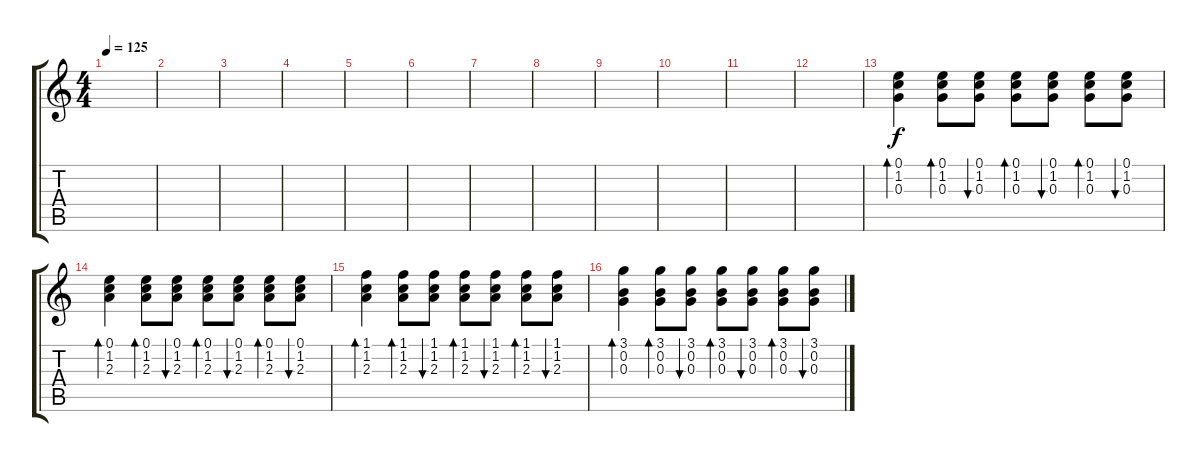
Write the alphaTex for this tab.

\track "" {instrument acousticguitarsteel}
\staff {score tabs}
\tuning (E4 B3 G3 D3 A2 E2) {hide}
\ts (4 4)
\tempo 125
\clef g2
\ks c
|
|
|
|
|
|
|
|
|
|
|
|
(0.1 1.2 0.3).4{bd 120} (0.1 1.2 0.3).8{bd 120} (0.1 1.2 0.3).8{bu 120} (0.1 1.2 0.3).8{bd 120} (0.1 1.2 0.3).8{bu 120} (0.1 1.2 0.3).8{bd 120} (0.1 1.2 0.3).8{bu 120} |
(0.1 1.2 2.3).4{bd 120} (0.1 1.2 2.3).8{bd 120} (0.1 1.2 2.3).8{bu 120} (0.1 1.2 2.3).8{bd 120} (0.1 1.2 2.3).8{bu 120} (0.1 1.2 2.3).8{bd 120} (0.1 1.2 2.3).8{bu 120} |
(1.1 1.2 2.3).4{bd 120} (1.1 1.2 2.3).8{bd 120} (1.1 1.2 2.3).8{bu 120} (1.1 1.2 2.3).8{bd 120} (1.1 1.2 2.3).8{bu 120} (1.1 1.2 2.3).8{bd 120} (1.1 1.2 2.3).8{bu 120} |
(3.1 0.2 0.3).4{bd 120} (3.1 0.2 0.3).8{bd 120} (3.1 0.2 0.3).8{bu 120} (3.1 0.2 0.3).8{bd 120} (3.1 0.2 0.3).8{bu 120} (3.1 0.2 0.3).8{bd 120} (3.1 0.2 0.3).8{bu 120}
